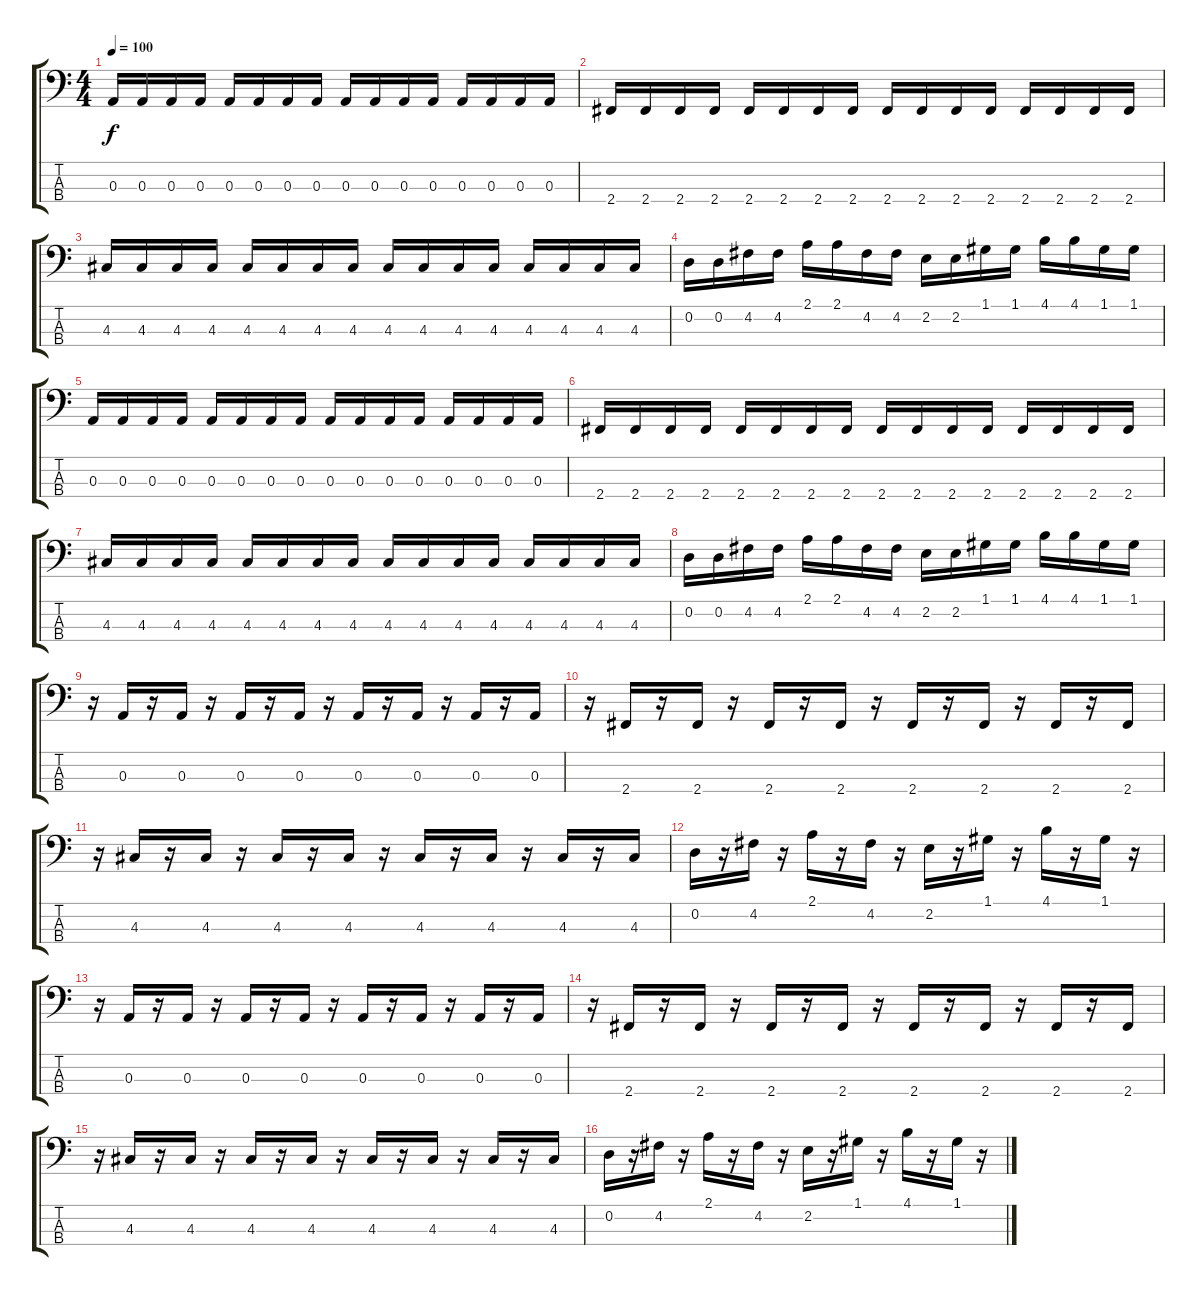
\track "" {instrument electricbassfinger}
\staff {score tabs}
\tuning (G2 D2 A1 E1) {hide}
\ts (4 4)
\tempo 100
\clef f4
\ks c
0.3.16{dy f} 0.3.16 0.3.16 0.3.16 0.3.16 0.3.16 0.3.16 0.3.16 0.3.16 0.3.16 0.3.16 0.3.16 0.3.16 0.3.16 0.3.16 0.3.16 |
2.4.16 2.4.16 2.4.16 2.4.16 2.4.16 2.4.16 2.4.16 2.4.16 2.4.16 2.4.16 2.4.16 2.4.16 2.4.16 2.4.16 2.4.16 2.4.16 |
4.3.16 4.3.16 4.3.16 4.3.16 4.3.16 4.3.16 4.3.16 4.3.16 4.3.16 4.3.16 4.3.16 4.3.16 4.3.16 4.3.16 4.3.16 4.3.16 |
0.2.16 0.2.16 4.2.16 4.2.16 2.1.16 2.1.16 4.2.16 4.2.16 2.2.16 2.2.16 1.1.16 1.1.16 4.1.16 4.1.16 1.1.16 1.1.16 |
0.3.16 0.3.16 0.3.16 0.3.16 0.3.16 0.3.16 0.3.16 0.3.16 0.3.16 0.3.16 0.3.16 0.3.16 0.3.16 0.3.16 0.3.16 0.3.16 |
2.4.16 2.4.16 2.4.16 2.4.16 2.4.16 2.4.16 2.4.16 2.4.16 2.4.16 2.4.16 2.4.16 2.4.16 2.4.16 2.4.16 2.4.16 2.4.16 |
4.3.16 4.3.16 4.3.16 4.3.16 4.3.16 4.3.16 4.3.16 4.3.16 4.3.16 4.3.16 4.3.16 4.3.16 4.3.16 4.3.16 4.3.16 4.3.16 |
0.2.16 0.2.16 4.2.16 4.2.16 2.1.16 2.1.16 4.2.16 4.2.16 2.2.16 2.2.16 1.1.16 1.1.16 4.1.16 4.1.16 1.1.16 1.1.16 |
r.16 0.3.16 r.16 0.3.16 r.16 0.3.16 r.16 0.3.16 r.16 0.3.16 r.16 0.3.16 r.16 0.3.16 r.16 0.3.16 |
r.16 2.4.16 r.16 2.4.16 r.16 2.4.16 r.16 2.4.16 r.16 2.4.16 r.16 2.4.16 r.16 2.4.16 r.16 2.4.16 |
r.16 4.3.16 r.16 4.3.16 r.16 4.3.16 r.16 4.3.16 r.16 4.3.16 r.16 4.3.16 r.16 4.3.16 r.16 4.3.16 |
0.2.16 r.16 4.2.16 r.16 2.1.16 r.16 4.2.16 r.16 2.2.16 r.16 1.1.16 r.16 4.1.16 r.16 1.1.16 r.16 |
r.16 0.3.16 r.16 0.3.16 r.16 0.3.16 r.16 0.3.16 r.16 0.3.16 r.16 0.3.16 r.16 0.3.16 r.16 0.3.16 |
r.16 2.4.16 r.16 2.4.16 r.16 2.4.16 r.16 2.4.16 r.16 2.4.16 r.16 2.4.16 r.16 2.4.16 r.16 2.4.16 |
r.16 4.3.16 r.16 4.3.16 r.16 4.3.16 r.16 4.3.16 r.16 4.3.16 r.16 4.3.16 r.16 4.3.16 r.16 4.3.16 |
0.2.16 r.16 4.2.16 r.16 2.1.16 r.16 4.2.16 r.16 2.2.16 r.16 1.1.16 r.16 4.1.16 r.16 1.1.16 r.16
